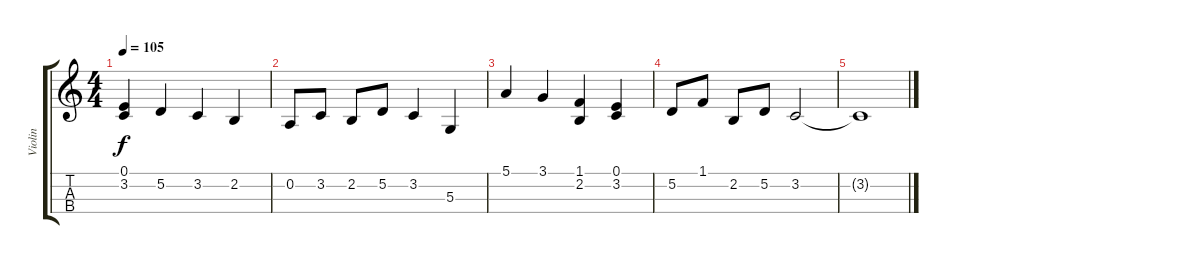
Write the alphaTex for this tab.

\track ("Violin" "Violin") {instrument violin}
\staff {score tabs}
\tuning (E4 A3 D3 G2) {hide}
\ts (4 4)
\tempo 105
\clef g2
\ks c
(0.1 3.2).4{dy f} 5.2.4 3.2.4 2.2.4 |
0.2.8 3.2.8 2.2.8 5.2.8 3.2.4 5.3.4 |
5.1.4 3.1.4 (1.1 2.2).4 (0.1 3.2).4 |
5.2.8 1.1.8 2.2.8 5.2.8 3.2.2 |
3.2{t}.1
